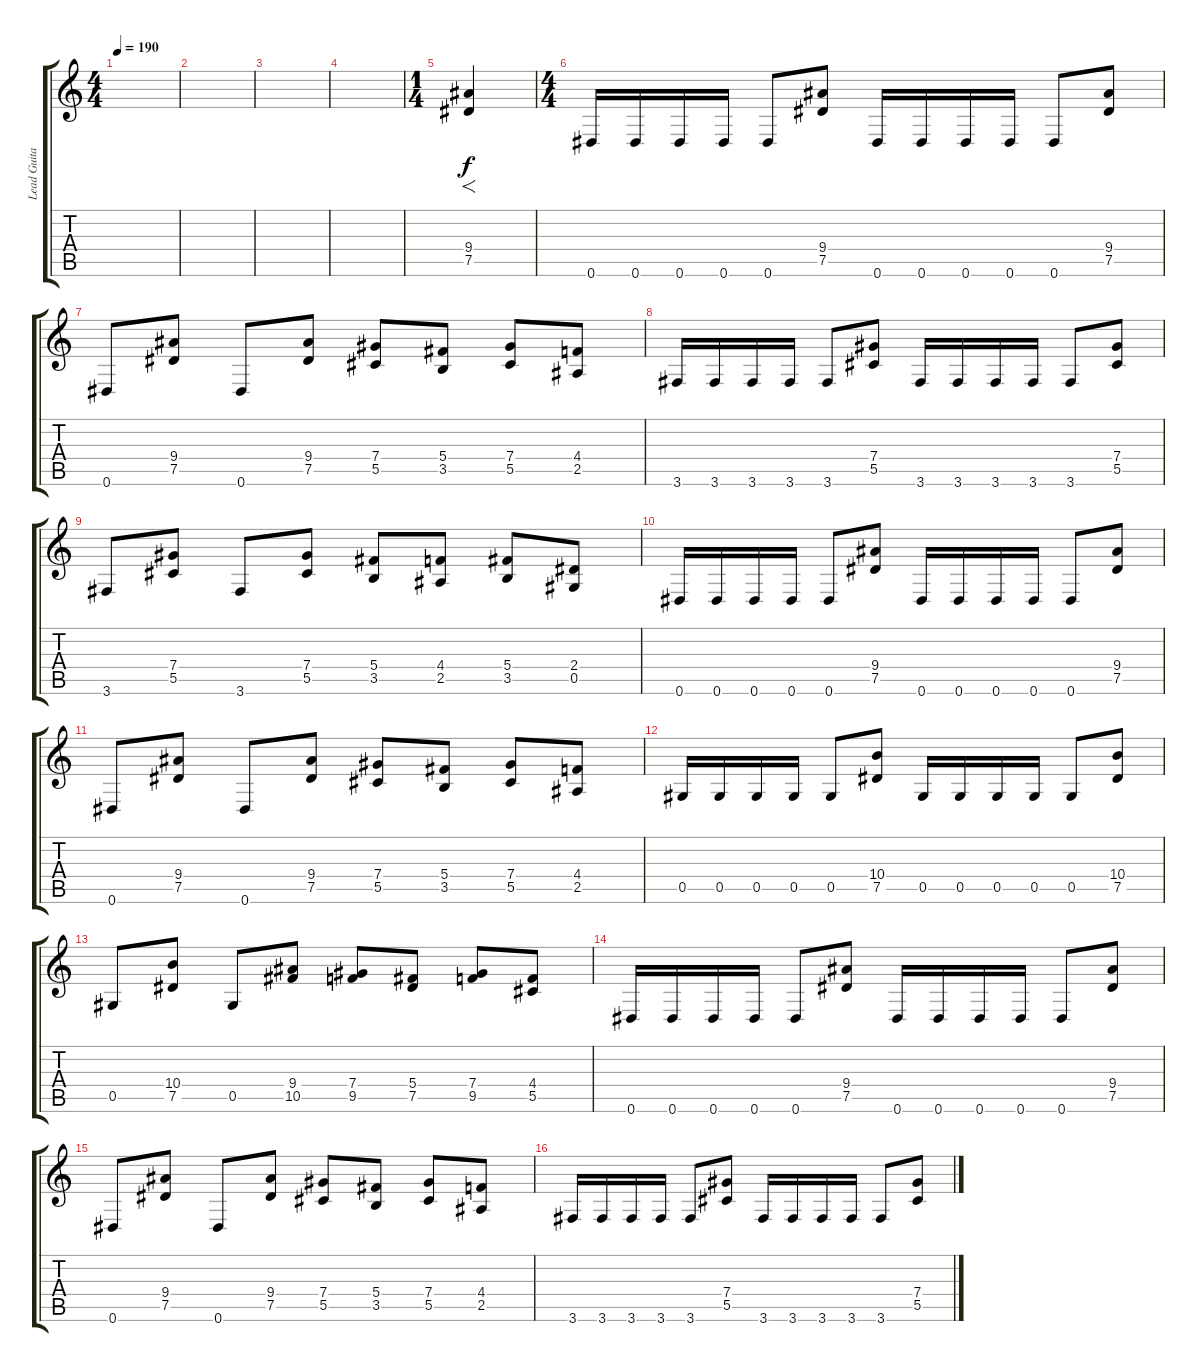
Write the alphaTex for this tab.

\track ("Lead Guitar" "Lead Guita") {instrument distortionguitar}
\staff {score tabs}
\tuning (Eb4 Bb3 Gb3 Db3 Ab2 Eb2) {hide}
\ts (4 4)
\tempo 190
\clef g2
\ks c
|
|
|
|
\ts (1 4)
(9.4 7.5).4{f volume 15} |
\ts (4 4)
0.6.16 0.6.16 0.6.16 0.6.16 0.6.8 (9.4 7.5).8 0.6.16 0.6.16 0.6.16 0.6.16 0.6.8 (9.4 7.5).8 |
0.6.8 (9.4 7.5).8 0.6.8 (9.4 7.5).8 (7.4 5.5).8 (5.4 3.5).8 (7.4 5.5).8 (4.4 2.5).8 |
3.6.16 3.6.16 3.6.16 3.6.16 3.6.8 (7.4 5.5).8 3.6.16 3.6.16 3.6.16 3.6.16 3.6.8 (7.4 5.5).8 |
3.6.8 (7.4 5.5).8 3.6.8 (7.4 5.5).8 (5.4 3.5).8 (4.4 2.5).8 (5.4 3.5).8 (2.4 0.5).8 |
0.6.16 0.6.16 0.6.16 0.6.16 0.6.8 (9.4 7.5).8 0.6.16 0.6.16 0.6.16 0.6.16 0.6.8 (9.4 7.5).8 |
0.6.8 (9.4 7.5).8 0.6.8 (9.4 7.5).8 (7.4 5.5).8 (5.4 3.5).8 (7.4 5.5).8 (4.4 2.5).8 |
0.5.16 0.5.16 0.5.16 0.5.16 0.5.8 (10.4 7.5).8 0.5.16 0.5.16 0.5.16 0.5.16 0.5.8 (10.4 7.5).8 |
0.5.8 (10.4 7.5).8 0.5.8 (9.4 10.5).8 (7.4 9.5).8 (5.4 7.5).8 (7.4 9.5).8 (4.4 5.5).8 |
0.6.16 0.6.16 0.6.16 0.6.16 0.6.8 (9.4 7.5).8 0.6.16 0.6.16 0.6.16 0.6.16 0.6.8 (9.4 7.5).8 |
0.6.8 (9.4 7.5).8 0.6.8 (9.4 7.5).8 (7.4 5.5).8 (5.4 3.5).8 (7.4 5.5).8 (4.4 2.5).8 |
3.6.16 3.6.16 3.6.16 3.6.16 3.6.8 (7.4 5.5).8 3.6.16 3.6.16 3.6.16 3.6.16 3.6.8 (7.4 5.5).8
